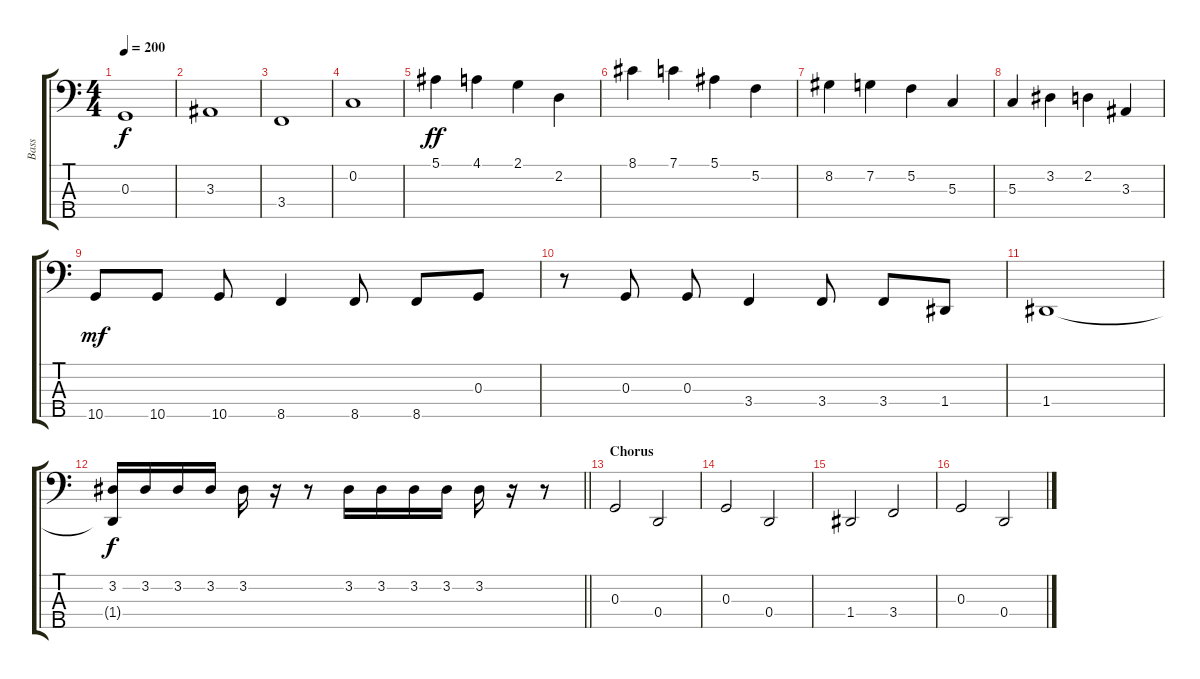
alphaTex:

\track ("Bass" "Bass") {instrument electricbasspick}
\staff {score tabs}
\tuning (F2 C2 G1 D1 A0) {hide}
\ts (4 4)
\tempo 200
\clef f4
\ks c
0.3.1{dy f} |
3.3.1 |
3.4.1 |
0.2.1 |
5.1.4{dy ff} 4.1.4 2.1.4 2.2.4 |
8.1.4 7.1.4 5.1.4 5.2.4 |
8.2.4 7.2.4 5.2.4 5.3.4 |
5.3.4 3.2.4 2.2.4 3.3.4 |
10.5.8{dy mf} 10.5.8 10.5.8 8.5.4 8.5.8 8.5.8 0.3.8 |
r.8 0.3.8 0.3.8 3.4.4 3.4.8 3.4.8 1.4.8 |
1.4.1 |
\barLineRight lightlight
(3.2 1.4{t}).16{dy f} 3.2.16 3.2.16 3.2.16 3.2.16 r.16 r.8 3.2.16 3.2.16 3.2.16 3.2.16 3.2.16 r.16 r.8 |
\section ("" "Chorus")
0.3.2 0.4.2 |
0.3.2 0.4.2 |
1.4.2 3.4.2 |
0.3.2 0.4.2
